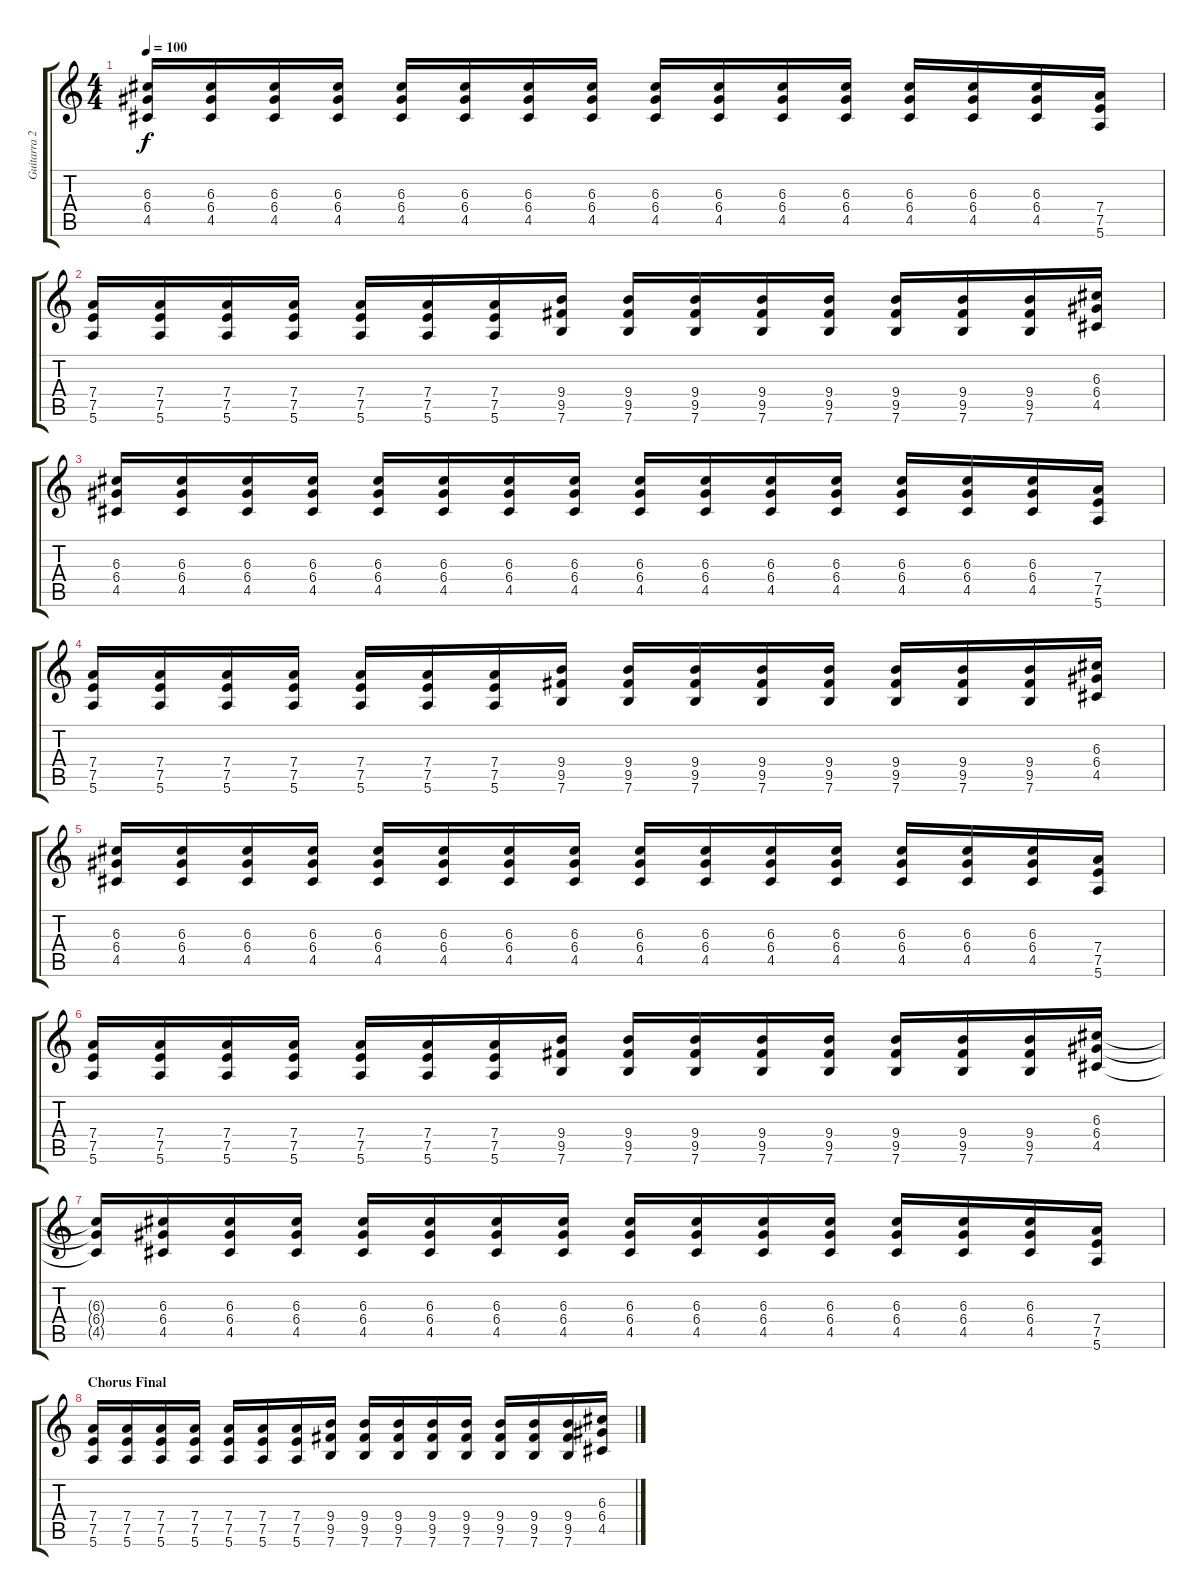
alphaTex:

\track ("Guitarra 2 - Mathias Farm" "Guitarra 2") {instrument distortionguitar}
\staff {score tabs}
\tuning (E4 B3 G3 D3 A2 E2) {hide}
\ts (4 4)
\tempo 100
\clef g2
\ks c
(6.3 6.4 4.5).16{dy f} (6.3 6.4 4.5).16 (6.3 6.4 4.5).16 (6.3 6.4 4.5).16 (6.3 6.4 4.5).16 (6.3 6.4 4.5).16 (6.3 6.4 4.5).16 (6.3 6.4 4.5).16 (6.3 6.4 4.5).16 (6.3 6.4 4.5).16 (6.3 6.4 4.5).16 (6.3 6.4 4.5).16 (6.3 6.4 4.5).16 (6.3 6.4 4.5).16 (6.3 6.4 4.5).16 (7.4 7.5 5.6).16 |
(7.4 7.5 5.6).16 (7.4 7.5 5.6).16 (7.4 7.5 5.6).16 (7.4 7.5 5.6).16 (7.4 7.5 5.6).16 (7.4 7.5 5.6).16 (7.4 7.5 5.6).16 (9.4 9.5 7.6).16 (9.4 9.5 7.6).16 (9.4 9.5 7.6).16 (9.4 9.5 7.6).16 (9.4 9.5 7.6).16 (9.4 9.5 7.6).16 (9.4 9.5 7.6).16 (9.4 9.5 7.6).16 (6.3 6.4 4.5).16 |
(6.3 6.4 4.5).16 (6.3 6.4 4.5).16 (6.3 6.4 4.5).16 (6.3 6.4 4.5).16 (6.3 6.4 4.5).16 (6.3 6.4 4.5).16 (6.3 6.4 4.5).16 (6.3 6.4 4.5).16 (6.3 6.4 4.5).16 (6.3 6.4 4.5).16 (6.3 6.4 4.5).16 (6.3 6.4 4.5).16 (6.3 6.4 4.5).16 (6.3 6.4 4.5).16 (6.3 6.4 4.5).16 (7.4 7.5 5.6).16 |
(7.4 7.5 5.6).16 (7.4 7.5 5.6).16 (7.4 7.5 5.6).16 (7.4 7.5 5.6).16 (7.4 7.5 5.6).16 (7.4 7.5 5.6).16 (7.4 7.5 5.6).16 (9.4 9.5 7.6).16 (9.4 9.5 7.6).16 (9.4 9.5 7.6).16 (9.4 9.5 7.6).16 (9.4 9.5 7.6).16 (9.4 9.5 7.6).16 (9.4 9.5 7.6).16 (9.4 9.5 7.6).16 (6.3 6.4 4.5).16 |
(6.3 6.4 4.5).16 (6.3 6.4 4.5).16 (6.3 6.4 4.5).16 (6.3 6.4 4.5).16 (6.3 6.4 4.5).16 (6.3 6.4 4.5).16 (6.3 6.4 4.5).16 (6.3 6.4 4.5).16 (6.3 6.4 4.5).16 (6.3 6.4 4.5).16 (6.3 6.4 4.5).16 (6.3 6.4 4.5).16 (6.3 6.4 4.5).16 (6.3 6.4 4.5).16 (6.3 6.4 4.5).16 (7.4 7.5 5.6).16 |
(7.4 7.5 5.6).16 (7.4 7.5 5.6).16 (7.4 7.5 5.6).16 (7.4 7.5 5.6).16 (7.4 7.5 5.6).16 (7.4 7.5 5.6).16 (7.4 7.5 5.6).16 (9.4 9.5 7.6).16 (9.4 9.5 7.6).16 (9.4 9.5 7.6).16 (9.4 9.5 7.6).16 (9.4 9.5 7.6).16 (9.4 9.5 7.6).16 (9.4 9.5 7.6).16 (9.4 9.5 7.6).16 (6.3 6.4 4.5).16 |
(6.3{t} 6.4{t} 4.5{t}).16 (6.3 6.4 4.5).16 (6.3 6.4 4.5).16 (6.3 6.4 4.5).16 (6.3 6.4 4.5).16 (6.3 6.4 4.5).16 (6.3 6.4 4.5).16 (6.3 6.4 4.5).16 (6.3 6.4 4.5).16 (6.3 6.4 4.5).16 (6.3 6.4 4.5).16 (6.3 6.4 4.5).16 (6.3 6.4 4.5).16 (6.3 6.4 4.5).16 (6.3 6.4 4.5).16 (7.4 7.5 5.6).16 |
\section ("" "Chorus Final")
(7.4 7.5 5.6).16 (7.4 7.5 5.6).16 (7.4 7.5 5.6).16 (7.4 7.5 5.6).16 (7.4 7.5 5.6).16 (7.4 7.5 5.6).16 (7.4 7.5 5.6).16 (9.4 9.5 7.6).16 (9.4 9.5 7.6).16 (9.4 9.5 7.6).16 (9.4 9.5 7.6).16 (9.4 9.5 7.6).16 (9.4 9.5 7.6).16 (9.4 9.5 7.6).16 (9.4 9.5 7.6).16 (6.3 6.4 4.5).16
